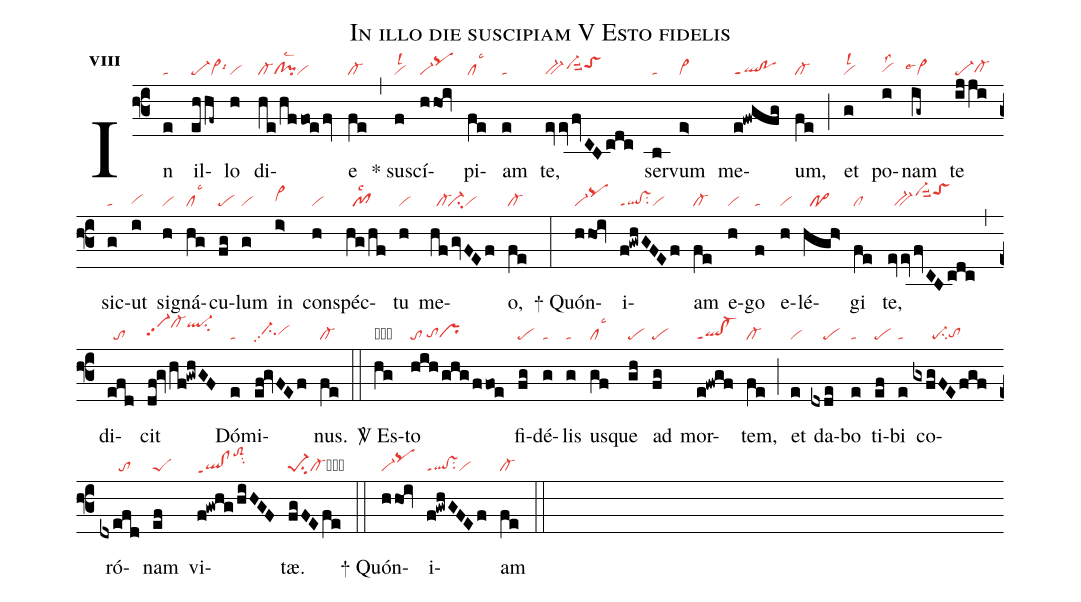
name:In illo die suscipiam V Esto fidelis;
office-part:re;
mode:8;
nabc-lines:1;
%%
initial-style: 1;
name: In illo die suscipiam;
mode: 8;
office-part: Responsorium;
annotation: Resp.;
annotation: viii;
nabc-lines: 1;
%%
(f3) In(e|ta) il(ehhf~|pe-vi>lsi6)lo(h|vi) di(he/hffoe/fv|cl-cl!pilsc2vi)e(fe|cl-) (,) <sp>*</sp> su(f|vilsl2)scí(hhoi|vi-pqhj)pi(fe|cllsc3)am(e|ta) te,(evevfvCBcdc|bv-vi-hhsuu2toShi) ser(b|ta)vum(e>|vi>) me(e!fwgfg|ql!poppt1)um,(fe|cl-) (;) et(g|vilsl2) po(i|vihglss2)nam(ig~|``vi>lse4) te(ijji|pe-cl-hg) sic(g|ta)ut(i|vihg) si(h|vi)gná(hg|cllsc3)cu(fg|pe)lum(g|vi) in(i>|vi>hh) con(h|vi)spéc(hg/hf|//pf1lsc2)tu(h|vi) me(hf/gvFEf|//cl-`ci-vi)o,(fe|cl-) (:)
<sp>+</sp> Quón(hhoi|vi-pqhj)i(f!gwhGFEf|ql!vsppt1su2vi)am(fe|cl-) e(h|vi)go(f|ta) e(h|vi)lé(hgh>|//po>)gi(fe|cl) te,(evevfvCBcdc|//bv-vi-hjsuu2toShk) (,) di(efd|//to)cit(df!gv/hf!gwhGF|vi-hhpp2cl-hkql-hksu2) Dó(e|ta)mi(ef!gvFEf|//ci-hhpp2vihh)nus.(fe|cl-) (::)

<sp>V/</sp> Es(hg|obcl)to(hih/ghg/ffoe|to/tohgprhg) fi(fg|pe)dé(g|ta)lis(g|ta) us(gf|cllsc3)que(gh|pe) ad(fg|pe) mor(e!fwgf|ql!cl-ppt1)tem,(fe|cl-) (;) et(e|vi) da(dxde|////pe)bo(e|ta) ti(ef|pe)bi(e|ta) co(gxfgFEfgf|//////pe-su2tohg)ró(dxefd|//////to)nam(ef|peS) vi(f!gwhg/hiHGF|qlhe!clheppt1toS2hlsu2)tæ.(fgFEfe|pe-1su2cl-cb) (::)
<sp>+</sp> Quón(hhoi|vi-pqhj)i(f!gwhGFEf|ql!vsppt1su2vi)am(fe|cl-) (::)
